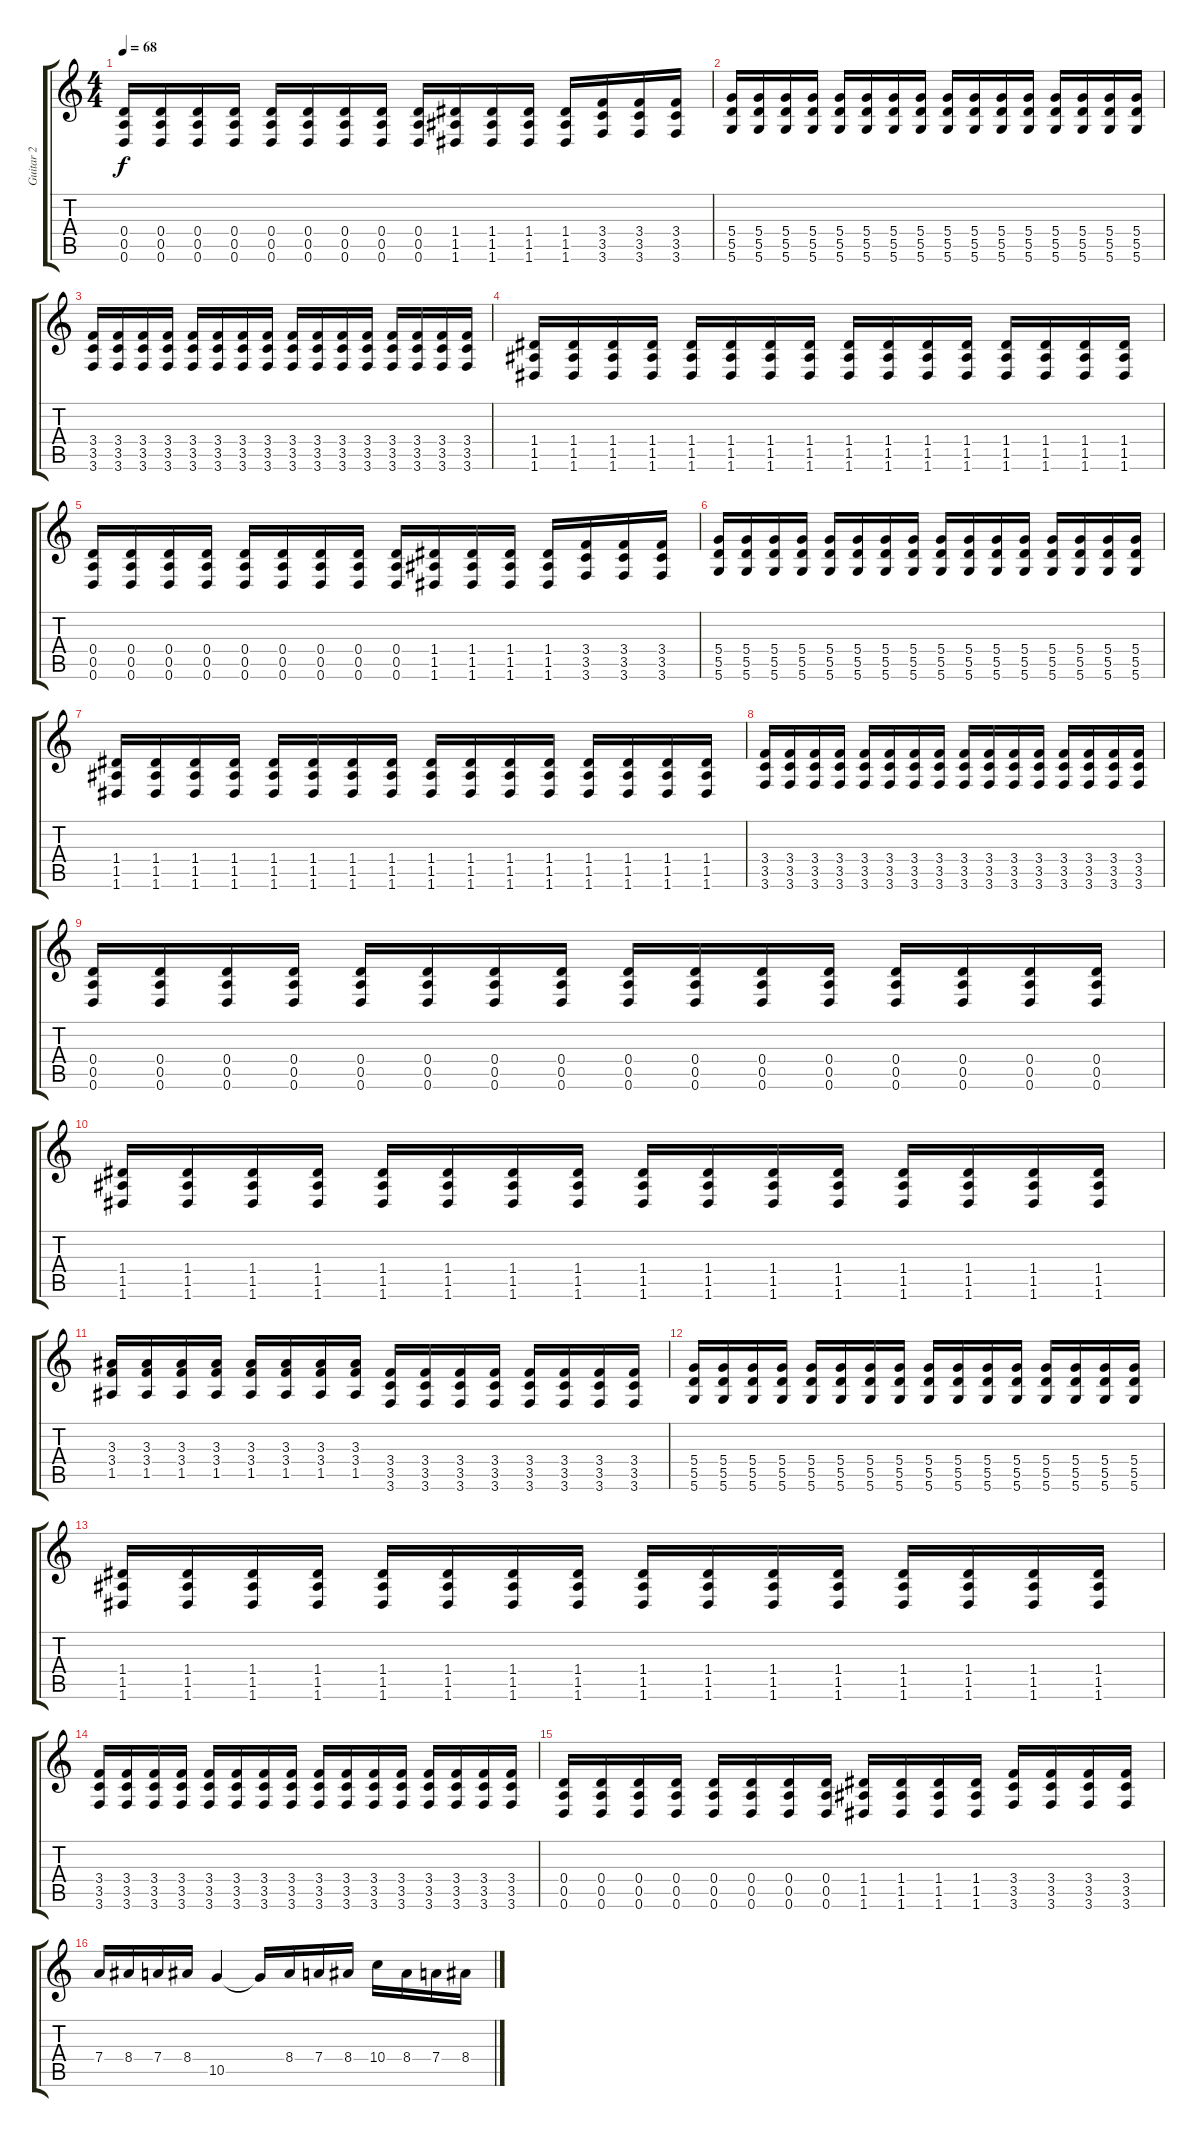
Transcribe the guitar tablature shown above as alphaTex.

\track ("Guitar 2" "Guitar 2") {instrument distortionguitar}
\staff {score tabs}
\tuning (E4 B3 G3 D3 A2 D2) {hide}
\ts (4 4)
\tempo 68
\clef g2
\ks c
(0.4 0.5 0.6).16{dy f} (0.4 0.5 0.6).16 (0.4 0.5 0.6).16 (0.4 0.5 0.6).16 (0.4 0.5 0.6).16 (0.4 0.5 0.6).16 (0.4 0.5 0.6).16 (0.4 0.5 0.6).16 (0.4 0.5 0.6).16 (1.4 1.5 1.6).16 (1.4 1.5 1.6).16 (1.4 1.5 1.6).16 (1.4 1.5 1.6).16 (3.4 3.5 3.6).16 (3.4 3.5 3.6).16 (3.4 3.5 3.6).16 |
(5.4 5.5 5.6).16 (5.4 5.5 5.6).16 (5.4 5.5 5.6).16 (5.4 5.5 5.6).16 (5.4 5.5 5.6).16 (5.4 5.5 5.6).16 (5.4 5.5 5.6).16 (5.4 5.5 5.6).16 (5.4 5.5 5.6).16 (5.4 5.5 5.6).16 (5.4 5.5 5.6).16 (5.4 5.5 5.6).16 (5.4 5.5 5.6).16 (5.4 5.5 5.6).16 (5.4 5.5 5.6).16 (5.4 5.5 5.6).16 |
(3.4 3.5 3.6).16 (3.4 3.5 3.6).16 (3.4 3.5 3.6).16 (3.4 3.5 3.6).16 (3.4 3.5 3.6).16 (3.4 3.5 3.6).16 (3.4 3.5 3.6).16 (3.4 3.5 3.6).16 (3.4 3.5 3.6).16 (3.4 3.5 3.6).16 (3.4 3.5 3.6).16 (3.4 3.5 3.6).16 (3.4 3.5 3.6).16 (3.4 3.5 3.6).16 (3.4 3.5 3.6).16 (3.4 3.5 3.6).16 |
(1.4 1.5 1.6).16 (1.4 1.5 1.6).16 (1.4 1.5 1.6).16 (1.4 1.5 1.6).16 (1.4 1.5 1.6).16 (1.4 1.5 1.6).16 (1.4 1.5 1.6).16 (1.4 1.5 1.6).16 (1.4 1.5 1.6).16 (1.4 1.5 1.6).16 (1.4 1.5 1.6).16 (1.4 1.5 1.6).16 (1.4 1.5 1.6).16 (1.4 1.5 1.6).16 (1.4 1.5 1.6).16 (1.4 1.5 1.6).16 |
(0.4 0.5 0.6).16 (0.4 0.5 0.6).16 (0.4 0.5 0.6).16 (0.4 0.5 0.6).16 (0.4 0.5 0.6).16 (0.4 0.5 0.6).16 (0.4 0.5 0.6).16 (0.4 0.5 0.6).16 (0.4 0.5 0.6).16 (1.4 1.5 1.6).16 (1.4 1.5 1.6).16 (1.4 1.5 1.6).16 (1.4 1.5 1.6).16 (3.4 3.5 3.6).16 (3.4 3.5 3.6).16 (3.4 3.5 3.6).16 |
(5.4 5.5 5.6).16 (5.4 5.5 5.6).16 (5.4 5.5 5.6).16 (5.4 5.5 5.6).16 (5.4 5.5 5.6).16 (5.4 5.5 5.6).16 (5.4 5.5 5.6).16 (5.4 5.5 5.6).16 (5.4 5.5 5.6).16 (5.4 5.5 5.6).16 (5.4 5.5 5.6).16 (5.4 5.5 5.6).16 (5.4 5.5 5.6).16 (5.4 5.5 5.6).16 (5.4 5.5 5.6).16 (5.4 5.5 5.6).16 |
(1.4 1.5 1.6).16 (1.4 1.5 1.6).16 (1.4 1.5 1.6).16 (1.4 1.5 1.6).16 (1.4 1.5 1.6).16 (1.4 1.5 1.6).16 (1.4 1.5 1.6).16 (1.4 1.5 1.6).16 (1.4 1.5 1.6).16 (1.4 1.5 1.6).16 (1.4 1.5 1.6).16 (1.4 1.5 1.6).16 (1.4 1.5 1.6).16 (1.4 1.5 1.6).16 (1.4 1.5 1.6).16 (1.4 1.5 1.6).16 |
(3.4 3.5 3.6).16 (3.4 3.5 3.6).16 (3.4 3.5 3.6).16 (3.4 3.5 3.6).16 (3.4 3.5 3.6).16 (3.4 3.5 3.6).16 (3.4 3.5 3.6).16 (3.4 3.5 3.6).16 (3.4 3.5 3.6).16 (3.4 3.5 3.6).16 (3.4 3.5 3.6).16 (3.4 3.5 3.6).16 (3.4 3.5 3.6).16 (3.4 3.5 3.6).16 (3.4 3.5 3.6).16 (3.4 3.5 3.6).16 |
(0.4 0.5 0.6).16 (0.4 0.5 0.6).16 (0.4 0.5 0.6).16 (0.4 0.5 0.6).16 (0.4 0.5 0.6).16 (0.4 0.5 0.6).16 (0.4 0.5 0.6).16 (0.4 0.5 0.6).16 (0.4 0.5 0.6).16 (0.4 0.5 0.6).16 (0.4 0.5 0.6).16 (0.4 0.5 0.6).16 (0.4 0.5 0.6).16 (0.4 0.5 0.6).16 (0.4 0.5 0.6).16 (0.4 0.5 0.6).16 |
(1.4 1.5 1.6).16 (1.4 1.5 1.6).16 (1.4 1.5 1.6).16 (1.4 1.5 1.6).16 (1.4 1.5 1.6).16 (1.4 1.5 1.6).16 (1.4 1.5 1.6).16 (1.4 1.5 1.6).16 (1.4 1.5 1.6).16 (1.4 1.5 1.6).16 (1.4 1.5 1.6).16 (1.4 1.5 1.6).16 (1.4 1.5 1.6).16 (1.4 1.5 1.6).16 (1.4 1.5 1.6).16 (1.4 1.5 1.6).16 |
(3.3 3.4 1.5).16 (3.3 3.4 1.5).16 (3.3 3.4 1.5).16 (3.3 3.4 1.5).16 (3.3 3.4 1.5).16 (3.3 3.4 1.5).16 (3.3 3.4 1.5).16 (3.3 3.4 1.5).16 (3.4 3.5 3.6).16 (3.4 3.5 3.6).16 (3.4 3.5 3.6).16 (3.4 3.5 3.6).16 (3.4 3.5 3.6).16 (3.4 3.5 3.6).16 (3.4 3.5 3.6).16 (3.4 3.5 3.6).16 |
(5.4 5.5 5.6).16 (5.4 5.5 5.6).16 (5.4 5.5 5.6).16 (5.4 5.5 5.6).16 (5.4 5.5 5.6).16 (5.4 5.5 5.6).16 (5.4 5.5 5.6).16 (5.4 5.5 5.6).16 (5.4 5.5 5.6).16 (5.4 5.5 5.6).16 (5.4 5.5 5.6).16 (5.4 5.5 5.6).16 (5.4 5.5 5.6).16 (5.4 5.5 5.6).16 (5.4 5.5 5.6).16 (5.4 5.5 5.6).16 |
(1.4 1.5 1.6).16 (1.4 1.5 1.6).16 (1.4 1.5 1.6).16 (1.4 1.5 1.6).16 (1.4 1.5 1.6).16 (1.4 1.5 1.6).16 (1.4 1.5 1.6).16 (1.4 1.5 1.6).16 (1.4 1.5 1.6).16 (1.4 1.5 1.6).16 (1.4 1.5 1.6).16 (1.4 1.5 1.6).16 (1.4 1.5 1.6).16 (1.4 1.5 1.6).16 (1.4 1.5 1.6).16 (1.4 1.5 1.6).16 |
(3.4 3.5 3.6).16 (3.4 3.5 3.6).16 (3.4 3.5 3.6).16 (3.4 3.5 3.6).16 (3.4 3.5 3.6).16 (3.4 3.5 3.6).16 (3.4 3.5 3.6).16 (3.4 3.5 3.6).16 (3.4 3.5 3.6).16 (3.4 3.5 3.6).16 (3.4 3.5 3.6).16 (3.4 3.5 3.6).16 (3.4 3.5 3.6).16 (3.4 3.5 3.6).16 (3.4 3.5 3.6).16 (3.4 3.5 3.6).16 |
(0.4 0.5 0.6).16 (0.4 0.5 0.6).16 (0.4 0.5 0.6).16 (0.4 0.5 0.6).16 (0.4 0.5 0.6).16 (0.4 0.5 0.6).16 (0.4 0.5 0.6).16 (0.4 0.5 0.6).16 (1.4 1.5 1.6).16 (1.4 1.5 1.6).16 (1.4 1.5 1.6).16 (1.4 1.5 1.6).16 (3.4 3.5 3.6).16 (3.4 3.5 3.6).16 (3.4 3.5 3.6).16 (3.4 3.5 3.6).16 |
7.4.16{volume 15} 8.4.16 7.4.16 8.4.16 10.5.4 10.5{t}.16 8.4.16 7.4.16 8.4.16 10.4.16 8.4.16 7.4.16 8.4.16
